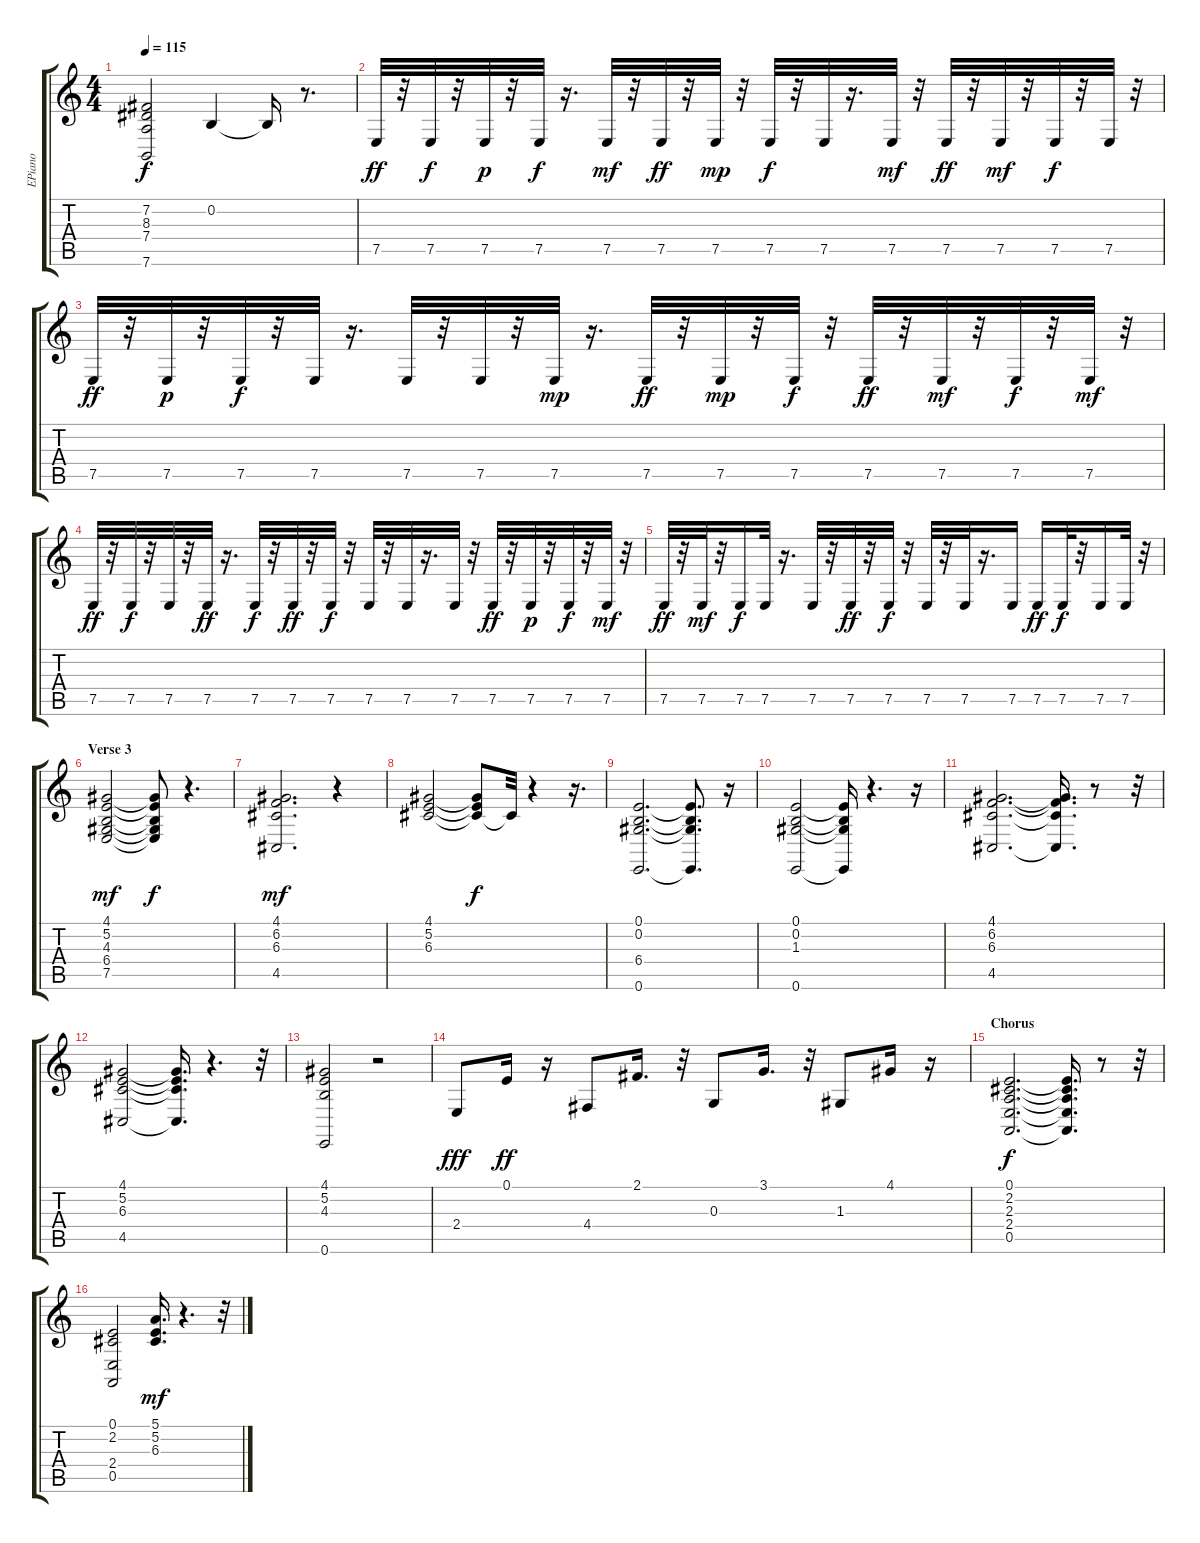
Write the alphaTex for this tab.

\track ("EPiano" "EPiano") {instrument lead2sawtooth}
\staff {score tabs}
\tuning (E4 B3 G3 D3 A2 E2) {hide}
\ts (4 4)
\tempo 115
\clef g2
\ks c
(7.2 8.3 7.4 7.6).2{dy f} 0.2.4 0.2{t}.16 r.8{d} |
7.5.32{dy ff} r.32 7.5.32{dy f} r.32 7.5.32{dy p} r.32 7.5.32{dy f} r.16{d} 7.5.32{dy mf} r.32 7.5.32{dy ff} r.32 7.5.32{dy mp} r.32 7.5.32{dy f} r.32 7.5.32 r.16{d} 7.5.32{dy mf} r.32 7.5.32{dy ff} r.32 7.5.32{dy mf} r.32 7.5.32{dy f} r.32 7.5.32 r.32 |
7.5.32{dy ff} r.32 7.5.32{dy p} r.32 7.5.32{dy f} r.32 7.5.32 r.16{d} 7.5.32 r.32 7.5.32 r.32 7.5.32{dy mp} r.16{d} 7.5.32{dy ff} r.32 7.5.32{dy mp} r.32 7.5.32{dy f} r.32 7.5.32{dy ff} r.32 7.5.32{dy mf} r.32 7.5.32{dy f} r.32 7.5.32{dy mf} r.32 |
7.5.32{dy ff} r.32 7.5.32{dy f} r.32 7.5.32 r.32 7.5.32{dy ff} r.16{d} 7.5.32{dy f} r.32 7.5.32{dy ff} r.32 7.5.32{dy f} r.32 7.5.32 r.32 7.5.32 r.16{d} 7.5.32 r.32 7.5.32{dy ff} r.32 7.5.32{dy p} r.32 7.5.32{dy f} r.32 7.5.32{dy mf} r.32 |
7.5.32{dy ff} r.32 7.5.32{dy mf} r.32 7.5.16{dy f} 7.5.32 r.16{d} 7.5.32 r.32 7.5.32{dy ff} r.32 7.5.32{dy f} r.32 7.5.32 r.32 7.5.32 r.16{d} 7.5.16 7.5.16{dy ff} 7.5.32{dy f} r.32 7.5.16 7.5.32 r.32 |
\section ("" "Verse 3")
(4.1 5.2 4.3 6.4 7.5).2{dy mf} (4.1{t} 5.2{t} 4.3{t} 6.4{t} 7.5{t}).8{dy f} r.4{d} |
(4.1 6.2 6.3 4.5).2{d dy mf} r.4 |
(4.1 5.2 6.3).2 (4.1{t} 5.2{t} 6.3{t}).8{dy f} 6.3{t}.32 r.4 r.16{d} |
(0.1 0.2 6.4 0.6).2{d} (0.1{t} 0.2{t} 6.4{t} 0.6{t}).8{d} r.16 |
(0.1 0.2 1.3 0.6).2 (0.1{t} 0.2{t} 1.3{t} 0.6{t}).16 r.4{d} r.16 |
(4.1 6.2 6.3 4.5).2{d} (4.1{t} 6.2{t} 6.3{t} 4.5{t}).16{d} r.8 r.32 |
(4.1 5.2 6.3 4.5).2 (4.1{t} 5.2{t} 6.3{t} 4.5{t}).16{d} r.4{d} r.32 |
(4.1 5.2 4.3 0.6).2 r.2 |
2.4.8{dy fff} 0.1.16{dy ff} r.16 4.4.8 2.1.16{d} r.32 0.3.8 3.1.16{d} r.32 1.3.8 4.1.16 r.16 |
\section ("" "Chorus")
(0.1 2.2 2.3 2.4 0.5).2{d dy f} (0.1{t} 2.2{t} 2.3{t} 2.4{t} 0.5{t}).16{d} r.8 r.32 |
(0.1 2.2 2.4 0.5).2 (5.1 5.2 6.3).16{d dy mf} r.4{d} r.32
